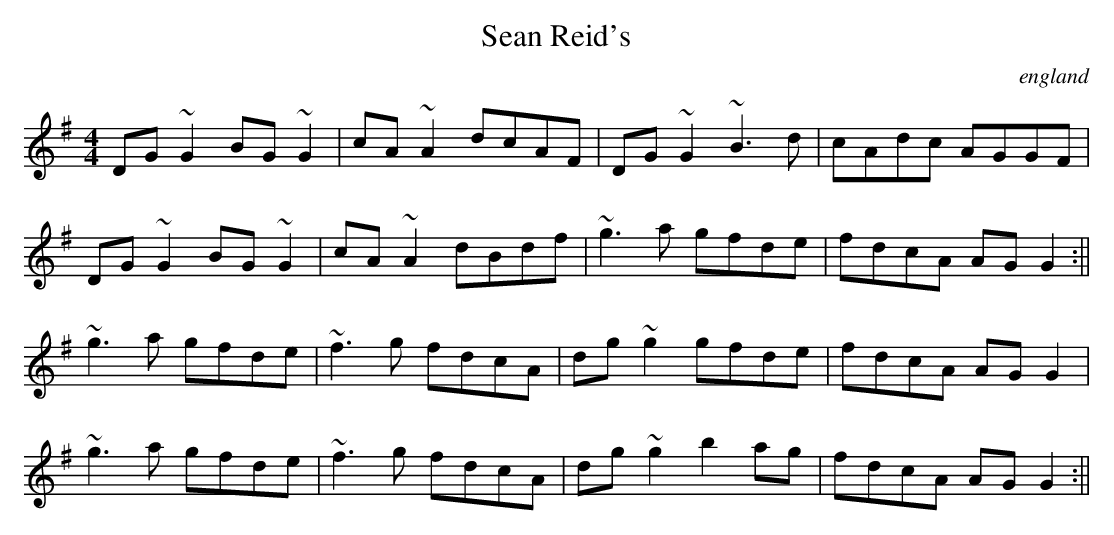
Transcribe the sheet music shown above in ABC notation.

X:1
T:Sean Reid's
O:england
M:4/4
L:1/8
K:G
DG ~G2 BG ~G2| cA ~A2 dcAF | DG ~G2 ~B3 d | cAdc AGGF |
DG ~G2 BG ~G2 | cA ~A2 dBdf | ~g3 a gfde | fdcA AG G2 :||
~g3 a gfde | ~f3 g fdcA | dg ~g2 gfde | fdcA AG G2 |
~g3 a gfde | ~f3 g fdcA | dg ~g2 b2 ag | fdcA AG G2 :||
